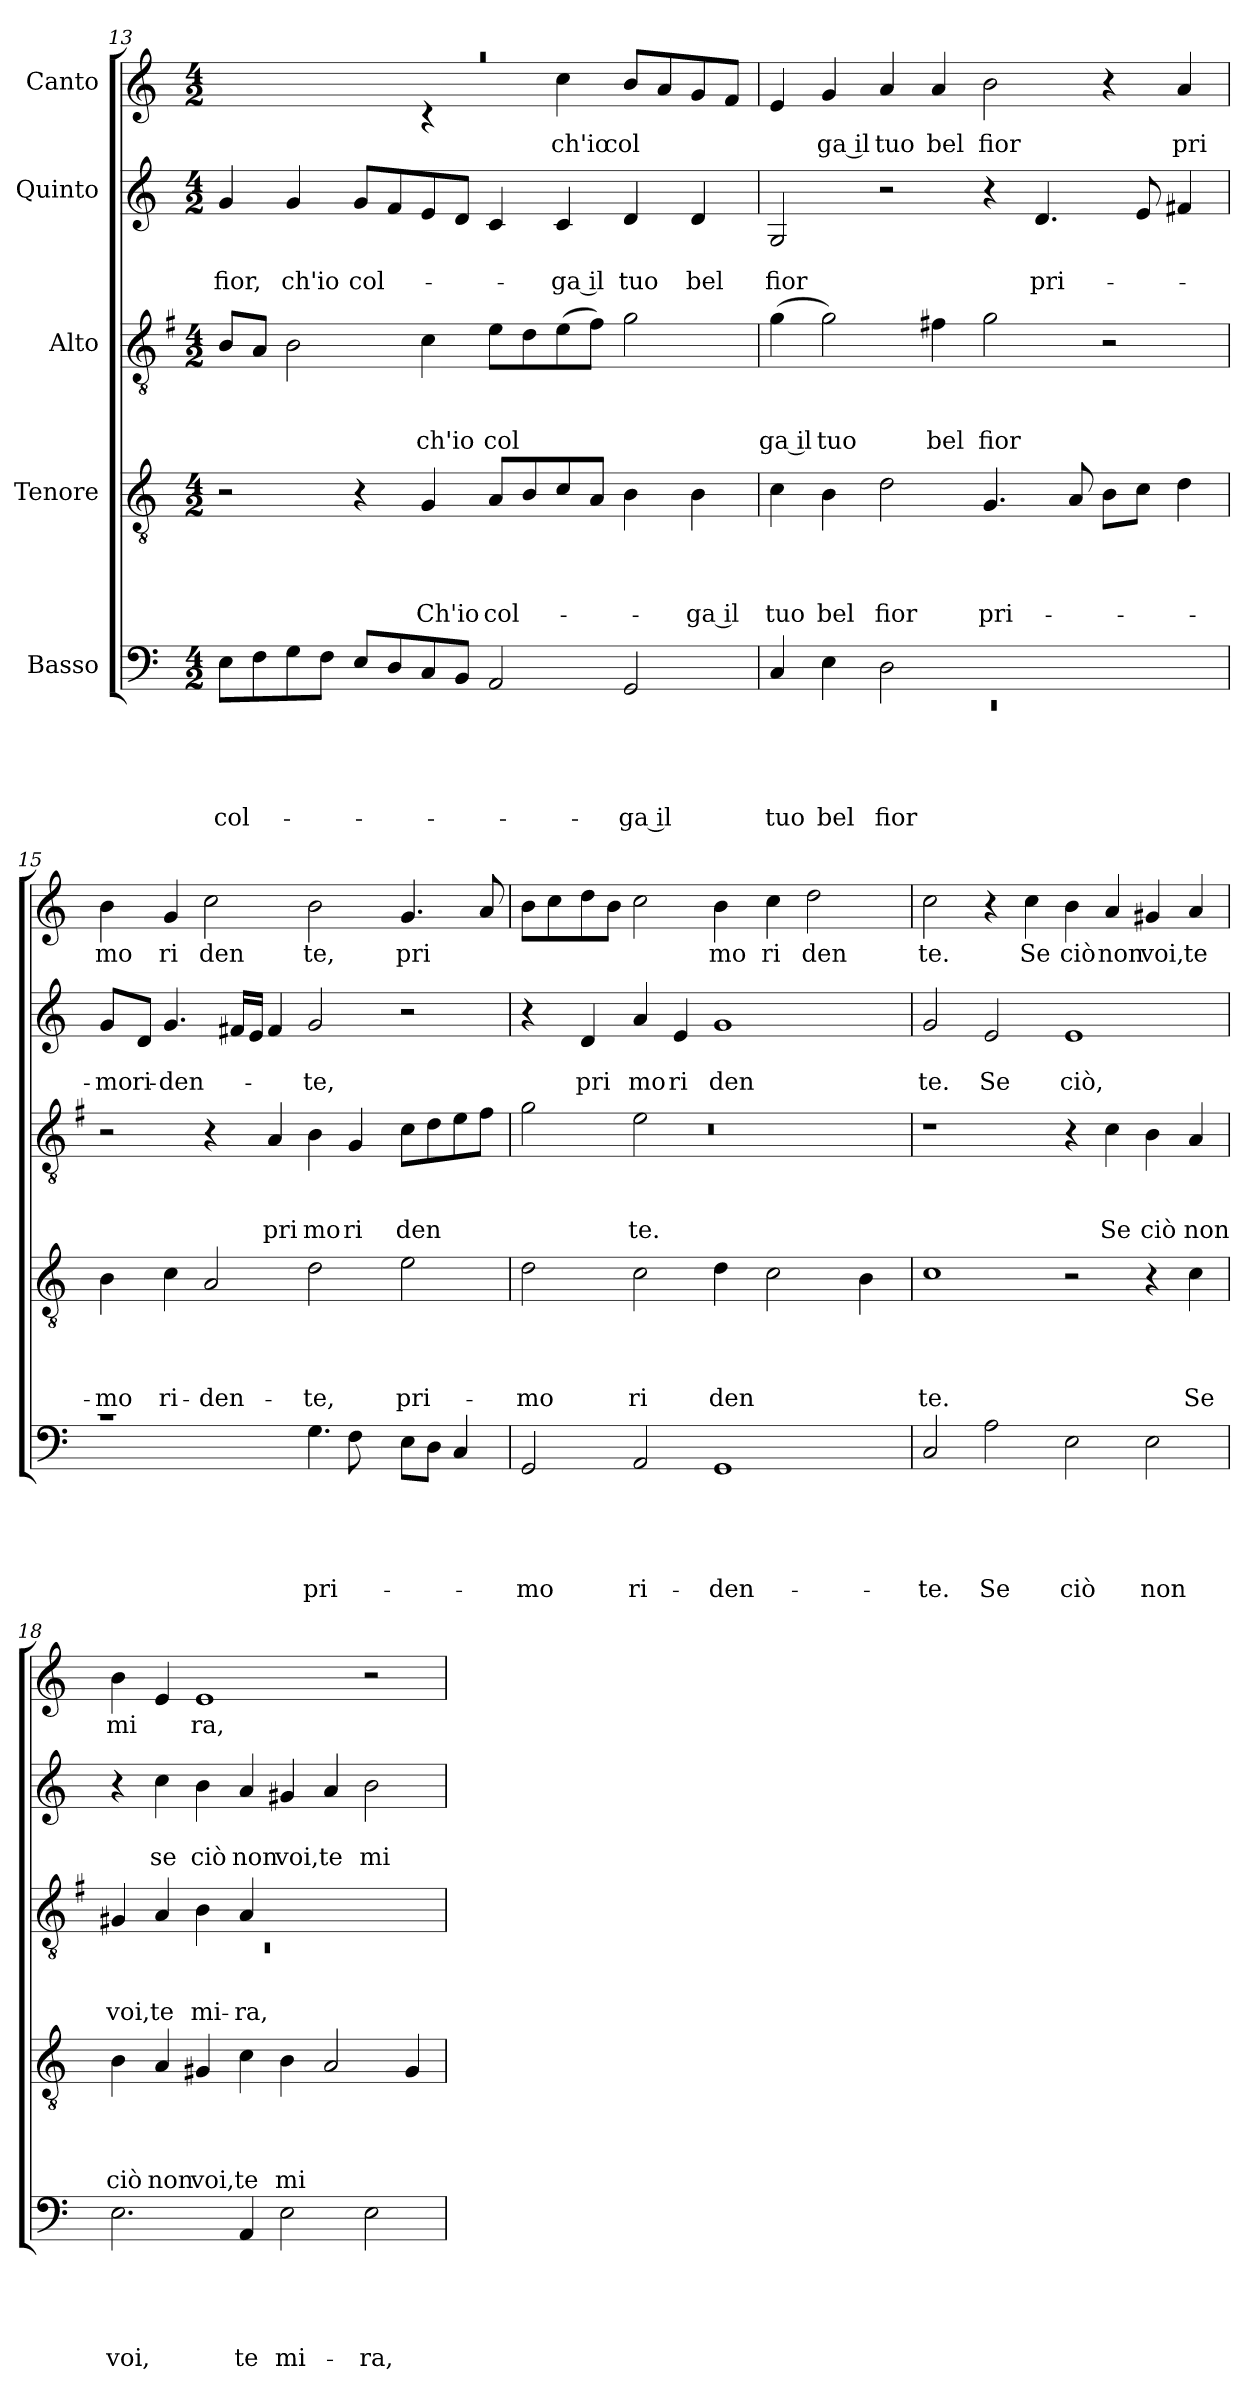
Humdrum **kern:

**kern	**text	**text	**text	**text	**text	**kern	**text	**text	**text	**text	**kern	**text	**text	**text	**kern	**text	**text	**kern	**text
*part5	*part5	*part5	*part5	*part5	*part5	*part4	*part4	*part4	*part4	*part4	*part3	*part3	*part3	*part3	*part2	*part2	*part2	*part1	*part1
*staff5	*staff5	*staff5	*staff5	*staff5	*staff5	*staff4	*staff4	*staff4	*staff4	*staff4	*staff3	*staff3	*staff3	*staff3	*staff2	*staff2	*staff2	*staff1	*staff1
*I"Basso	*	*	*	*	*	*I"Tenore	*	*	*	*	*I"Alto	*	*	*	*I"Quinto	*	*	*I"Canto	*
*clefF4	*	*	*	*	*	*clefGv2	*	*	*	*	*clefGv2	*	*	*	*clefG2	*	*	*clefG2	*
*	*	*	*	*	*	*	*	*	*	*	*ITrd-3c-5	*	*	*	*	*	*	*	*
*k[]	*	*	*	*	*	*k[]	*	*	*	*	*k[]	*	*	*	*k[]	*	*	*k[]	*
*C:	*	*	*	*	*	*C:	*	*	*	*	*C:	*	*	*	*C:	*	*	*C:	*
*M4/2	*	*	*	*	*	*M4/2	*	*	*	*	*M4/2	*	*	*	*M4/2	*	*	*M4/2	*
=13	=13	=13	=13	=13	=13	=13	=13	=13	=13	=13	=13	=13	=13	=13	=13	=13	=13	=13	=13
!	!	!	!	!	!LO:LY:b	!	!	!	!	!	!	!	!	!	!	!	!LO:LY:b	!LO:N:vis=1	!
*	*	*	*	*	*	*	*	*	*	*	*	*	*	*	*	*	*	*^	*
8E\L	.	.	.	.	col-	2r	.	.	.	.	8e/L	.	.	.	4g/	.	fior,	0raa	2.ryy	.
8F\	.	.	.	.	.	.	.	.	.	.	8d/J	.	.	.	.	.	.	.	.	.
!	!	!	!	!	!	!	!	!	!	!	!	!	!	!	!	!	!LO:LY:b	!	!	!
8G\	.	.	.	.	.	.	.	.	.	.	2e\	.	.	.	4g/	.	ch'io	.	.	.
8F\J	.	.	.	.	.	.	.	.	.	.	.	.	.	.	.	.	.	.	.	.
!	!	!	!	!	!	!	!	!	!	!	!	!	!	!	!	!	!LO:LY:b	!	!	!
8E/L	.	.	.	.	.	4r	.	.	.	.	.	.	.	.	8g/L	.	col-	.	.	.
8D/	.	.	.	.	.	.	.	.	.	.	.	.	.	.	8f/	.	.	.	.	.
!	!	!	!	!	!	!	!	!	!	!LO:LY:b	!	!	!	!LO:LY:b	!	!	!	!	!	!
8C/	.	.	.	.	.	4G/	.	.	.	Ch'io	4f\	.	.	ch'io	8e/	.	.	.	4rc	.
8BB/J	.	.	.	.	.	.	.	.	.	.	.	.	.	.	8d/J	.	.	.	.	.
!	!	!	!	!	!	!	!	!	!	!LO:LY:b	!	!	!	!LO:LY:b	!	!	!	!	!	!
2AA/	.	.	.	.	.	8A/L	.	.	.	col-	8a\L	.	.	col	4c/	.	.	.	4ryy	.
.	.	.	.	.	.	8B/	.	.	.	.	8g\	.	.	.	.	.	.	.	.	.
!	!	!	!	!	!	!	!	!	!	!	!	!	!	!	!	!	!LO:LY:b:rj	!	!	!LO:LY:b
.	.	.	.	.	.	8c/	.	.	.	.	(>8a\	.	.	.	4c/	.	-ga il	.	4cc\	ch'io
.	.	.	.	.	.	8A/J	.	.	.	.	8b\J)	.	.	.	.	.	.	.	.	.
!	!	!	!	!	!LO:LY:b:rj	!	!	!	!	!	!	!	!	!	!	!	!LO:LY:b	!	!	!LO:LY:b
2GG/	.	.	.	.	-ga il	4B\	.	.	.	.	2cc\	.	.	.	4d/	.	tuo	.	8b/L	col
.	.	.	.	.	.	.	.	.	.	.	.	.	.	.	.	.	.	.	8a/	.
!	!	!	!	!	!	!	!	!	!	!LO:LY:b:rj	!	!	!	!	!	!	!LO:LY:b	!	!	!
.	.	.	.	.	.	4B\	.	.	.	-ga il	.	.	.	.	4d/	.	bel	.	8g/	.
.	.	.	.	.	.	.	.	.	.	.	.	.	.	.	.	.	.	.	8f/J	.
=14	=14	=14	=14	=14	=14	=14	=14	=14	=14	=14	=14	=14	=14	=14	=14	=14	=14	=14	=14	=14
*^	*	*	*	*	*	*	*	*	*	*	*	*	*	*	*	*	*	*	*	*
!	!LO:N:vis=1	!	!	!	!	!LO:LY:b	!	!	!	!	!LO:LY:b	!	!	!	!LO:LY:b:rj	!	!	!LO:LY:b	!	!	!
*	*	*	*	*	*	*	*	*	*	*	*	*	*	*	*	*	*	*	*v	*v	*
4C/	0rEE	.	.	.	.	tuo	4c\	.	.	.	tuo	(<4cc\	.	.	ga il	2G/	.	fior	4e/	.
!	!	!	!	!	!	!LO:LY:b	!	!	!	!	!LO:LY:b	!	!	!	!LO:LY:b	!	!	!	!	!LO:LY:b:rj
4E\	.	.	.	.	.	bel	4B\	.	.	.	bel	2cc\)	.	.	tuo	.	.	.	4g/	ga il
!	!	!	!	!	!	!LO:LY:b	!	!	!	!	!LO:LY:b	!	!	!	!	!	!	!	!	!LO:LY:b
2D\	.	.	.	.	.	fior	2d\	.	.	.	fior	.	.	.	.	2r	.	.	4a/	tuo
!	!	!	!	!	!	!	!	!	!	!	!	!	!	!	!LO:LY:b	!	!	!	!	!LO:LY:b
.	.	.	.	.	.	.	.	.	.	.	.	4bn\	.	.	bel	.	.	.	4a/	bel
!	!	!	!	!	!	!	!	!	!	!	!LO:LY:b	!	!	!	!LO:LY:b	!	!	!	!	!LO:LY:b
1ryy	.	.	.	.	.	.	4.G/	.	.	.	pri-	2cc\	.	.	fior	4r	.	.	2b\	fior
!	!	!	!	!	!	!	!	!	!	!	!	!	!	!	!	!	!	!LO:LY:b	!	!
.	.	.	.	.	.	.	.	.	.	.	.	.	.	.	.	4.d/	.	pri-	.	.
.	.	.	.	.	.	.	8A/	.	.	.	.	.	.	.	.	.	.	.	.	.
.	.	.	.	.	.	.	8B\L	.	.	.	.	2r	.	.	.	.	.	.	4r	.
.	.	.	.	.	.	.	8c\J	.	.	.	.	.	.	.	.	8e/	.	.	.	.
!	!	!	!	!	!	!	!	!	!	!	!	!	!	!	!	!	!	!	!	!LO:LY:b
.	.	.	.	.	.	.	4d\	.	.	.	.	.	.	.	.	4f#X/	.	.	4a/	pri
=15	=15	=15	=15	=15	=15	=15	=15	=15	=15	=15	=15	=15	=15	=15	=15	=15	=15	=15	=15	=15
!	!	!	!	!	!	!	!	!	!	!	!LO:LY:b	!	!	!	!	!	!	!LO:LY:b	!	!LO:LY:b
1rc	1ryy	.	.	.	.	.	4B\	.	.	.	-mo	2r	.	.	.	8g/L	.	-mo	4b\	mo
!	!	!	!	!	!	!	!	!	!	!	!	!	!	!	!	!	!	!LO:LY:b	!	!
.	.	.	.	.	.	.	.	.	.	.	.	.	.	.	.	8d/J	.	ri-	.	.
!	!	!	!	!	!	!	!	!	!	!	!LO:LY:b	!	!	!	!	!	!	!LO:LY:b	!	!LO:LY:b
.	.	.	.	.	.	.	4c\	.	.	.	ri-	.	.	.	.	4.g/	.	-den-	4g/	ri
!	!	!	!	!	!	!	!	!	!	!	!LO:LY:b	!	!	!	!	!	!	!	!	!LO:LY:b
.	.	.	.	.	.	.	2A/	.	.	.	-den-	4r	.	.	.	.	.	.	2cc\	den
.	.	.	.	.	.	.	.	.	.	.	.	.	.	.	.	16f#X/LL	.	.	.	.
.	.	.	.	.	.	.	.	.	.	.	.	.	.	.	.	16e/JJ	.	.	.	.
!	!	!	!	!	!	!	!	!	!	!	!	!	!	!	!LO:LY:b	!	!	!	!	!
.	.	.	.	.	.	.	.	.	.	.	.	4d/	.	.	pri	4f#/	.	.	.	.
!	!	!	!	!	!	!LO:LY:b	!	!	!	!	!LO:LY:b	!	!	!	!LO:LY:b	!	!	!LO:LY:b	!	!LO:LY:b
4.G\	4ryy	.	.	.	.	pri-	2d\	.	.	.	-te,	4e\	.	.	mo	2g/	.	-te,	2b\	te,
!	!	!	!	!	!	!	!	!	!	!	!	!	!	!	!LO:LY:b	!	!	!	!	!
.	8F\	.	.	.	.	.	.	.	.	.	.	4c/	.	.	ri	.	.	.	.	.
2ryy	8ryy	.	.	.	.	.	.	.	.	.	.	.	.	.	.	.	.	.	.	.
!	!	!	!	!	!	!	!	!	!	!	!LO:LY:b	!	!	!	!LO:LY:b	!	!	!	!	!LO:LY:b
.	8E\L	.	.	.	.	.	2e\	.	.	.	pri-	8f\L	.	.	den	2r	.	.	4.g/	pri
.	8D\J	.	.	.	.	.	.	.	.	.	.	8g\	.	.	.	.	.	.	.	.
.	4C/	.	.	.	.	.	.	.	.	.	.	8a\	.	.	.	.	.	.	.	.
8ryy	.	.	.	.	.	.	.	.	.	.	.	8b\J	.	.	.	.	.	.	8a/	.
*v	*v	*	*	*	*	*	*	*	*	*	*	*	*	*	*	*	*	*	*	*
!!LO:LB:g=z
=16	=16	=16	=16	=16	=16	=16	=16	=16	=16	=16	=16	=16	=16	=16	=16	=16	=16	=16	=16
*	*	*	*	*	*	*	*	*	*	*	*^	*	*	*	*	*	*	*	*
*	*	*	*	*	*	*	*	*	*	*	*	*^	*	*	*	*	*	*	*	*
!	!	!	!	!	!LO:LY:b	!	!	!	!	!LO:LY:b	!	!	!LO:N:vis=1	!	!	!	!	!	!	!	!
2GG/	.	.	.	.	-mo	2d\	.	.	.	-mo	8ryy	2cc\	0r	.	.	.	4r	.	.	8b\L	.
.	.	.	.	.	.	.	.	.	.	.	32ryy	.	.	.	.	.	.	.	.	8cc\	.
.	.	.	.	.	.	.	.	.	.	.	1ryy	.	.	.	.	.	.	.	.	.	.
!	!	!	!	!	!	!	!	!	!	!	!	!	!	!	!	!	!	!	!LO:LY:b	!	!
.	.	.	.	.	.	.	.	.	.	.	.	.	.	.	.	.	4d/	.	pri	8dd\	.
.	.	.	.	.	.	.	.	.	.	.	.	.	.	.	.	.	.	.	.	8b\J	.
!	!	!	!	!	!LO:LY:b	!	!	!	!	!LO:LY:b	!	!	!	!	!	!LO:LY:b	!	!	!LO:LY:b	!	!
2AA/	.	.	.	.	ri-	2c\	.	.	.	ri	.	2a\	.	.	.	te.	4a/	.	mo	2cc\	.
!	!	!	!	!	!	!	!	!	!	!	!	!	!	!	!	!	!	!	!LO:LY:b	!	!
.	.	.	.	.	.	.	.	.	.	.	.	.	.	.	.	.	4e/	.	ri	.	.
!	!	!	!	!	!LO:LY:b	!	!	!	!	!LO:LY:b	!	!	!	!	!	!	!	!	!LO:LY:b	!	!LO:LY:b
1GG	.	.	.	.	-den-	4d\	.	.	.	den	.	1ryy	.	.	.	.	1g	.	den	4b\	mo
.	.	.	.	.	.	.	.	.	.	.	2ryy	.	.	.	.	.	.	.	.	.	.
!	!	!	!	!	!	!	!	!	!	!	!	!	!	!	!	!	!	!	!	!	!LO:LY:b
.	.	.	.	.	.	2c\	.	.	.	.	.	.	.	.	.	.	.	.	.	4cc\	ri
!	!	!	!	!	!	!	!	!	!	!	!	!	!	!	!	!	!	!	!	!	!LO:LY:b
.	.	.	.	.	.	.	.	.	.	.	.	.	.	.	.	.	.	.	.	2dd\	den
.	.	.	.	.	.	.	.	.	.	.	4ryy	.	.	.	.	.	.	.	.	.	.
.	.	.	.	.	.	4B\	.	.	.	.	.	.	.	.	.	.	.	.	.	.	.
.	.	.	.	.	.	.	.	.	.	.	16.ryy	.	.	.	.	.	.	.	.	.	.
*	*	*	*	*	*	*	*	*	*	*	*v	*v	*v	*	*	*	*	*	*	*	*
=17	=17	=17	=17	=17	=17	=17	=17	=17	=17	=17	=17	=17	=17	=17	=17	=17	=17	=17	=17
!	!	!	!	!	!LO:LY:b	!	!	!	!	!LO:LY:b	!	!	!	!	!	!	!LO:LY:b	!	!LO:LY:b
2C/	.	.	.	.	-te.	1c	.	.	.	te.	1r	.	.	.	2g/	.	te.	2cc\	te.
!	!	!	!	!	!LO:LY:b	!	!	!	!	!	!	!	!	!	!	!	!LO:LY:b	!	!
2A\	.	.	.	.	Se	.	.	.	.	.	.	.	.	.	2e/	.	Se	4r	.
!	!	!	!	!	!	!	!	!	!	!	!	!	!	!	!	!	!	!	!LO:LY:b
.	.	.	.	.	.	.	.	.	.	.	.	.	.	.	.	.	.	4cc\	Se
!	!	!	!	!	!LO:LY:b	!	!	!	!	!	!	!	!	!	!	!	!LO:LY:b	!	!LO:LY:b
2E\	.	.	.	.	ciò	2r	.	.	.	.	4r	.	.	.	1e	.	ciò,	4b\	ciò
!	!	!	!	!	!	!	!	!	!	!	!	!	!	!LO:LY:b	!	!	!	!	!LO:LY:b
.	.	.	.	.	.	.	.	.	.	.	4f\	.	.	Se	.	.	.	4a/	non
!	!	!	!	!	!LO:LY:b	!	!	!	!	!	!	!	!	!LO:LY:b	!	!	!	!	!LO:LY:b
2E\	.	.	.	.	non	4r	.	.	.	.	4e\	.	.	ciò	.	.	.	4g#X/	voi,
!	!	!	!	!	!	!	!	!	!	!LO:LY:b	!	!	!	!LO:LY:b	!	!	!	!	!LO:LY:b
.	.	.	.	.	.	4c\	.	.	.	Se	4d/	.	.	non	.	.	.	4a/	te
=18	=18	=18	=18	=18	=18	=18	=18	=18	=18	=18	=18	=18	=18	=18	=18	=18	=18	=18	=18
*	*	*	*	*	*	*	*	*	*	*	*^	*	*	*	*	*	*	*	*
!	!	!	!	!	!LO:LY:b	!	!	!	!	!LO:LY:b	!	!LO:N:vis=1	!	!	!LO:LY:b	!	!	!	!	!LO:LY:b
2.E\	.	.	.	.	voi,	4B\	.	.	.	ciò	4c#X/	0rC	.	.	voi,	4r	.	.	4b\	mi
!	!	!	!	!	!	!	!	!	!	!LO:LY:b	!	!	!	!	!LO:LY:b	!	!	!LO:LY:b	!	!
.	.	.	.	.	.	4A/	.	.	.	non	4d/	.	.	.	te	4cc\	.	se	4e/	.
!	!	!	!	!	!	!	!	!	!	!LO:LY:b	!	!	!	!	!LO:LY:b	!	!	!LO:LY:b	!	!LO:LY:b
.	.	.	.	.	.	4G#X/	.	.	.	voi,	4e\	.	.	.	mi-	4b\	.	ciò	1e	ra,
!	!	!	!	!	!LO:LY:b	!	!	!	!	!LO:LY:b	!	!	!	!	!LO:LY:b	!	!	!LO:LY:b	!	!
4AA/	.	.	.	.	te	4c\	.	.	.	te	4d/	.	.	.	-ra,	4a/	.	non	.	.
!	!	!	!	!	!LO:LY:b	!	!	!	!	!LO:LY:b	!	!	!	!	!	!	!	!LO:LY:b	!	!
2E\	.	.	.	.	mi-	4B\	.	.	.	mi	1ryy	.	.	.	.	4g#X/	.	voi,	.	.
!	!	!	!	!	!	!	!	!	!	!	!	!	!	!	!	!	!	!LO:LY:b	!	!
.	.	.	.	.	.	2A/	.	.	.	.	.	.	.	.	.	4a/	.	te	.	.
!	!	!	!	!	!LO:LY:b	!	!	!	!	!	!	!	!	!	!	!	!	!LO:LY:b	!	!
2E\	.	.	.	.	-ra,	.	.	.	.	.	.	.	.	.	.	2b\	.	mi	2r	.
.	.	.	.	.	.	4G#/	.	.	.	.	.	.	.	.	.	.	.	.	.	.
*	*	*	*	*	*	*	*	*	*	*	*v	*v	*	*	*	*	*	*	*	*
=	=	=	=	=	=	=	=	=	=	=	=	=	=	=	=	=	=	=	=
*-	*-	*-	*-	*-	*-	*-	*-	*-	*-	*-	*-	*-	*-	*-	*-	*-	*-	*-	*-
